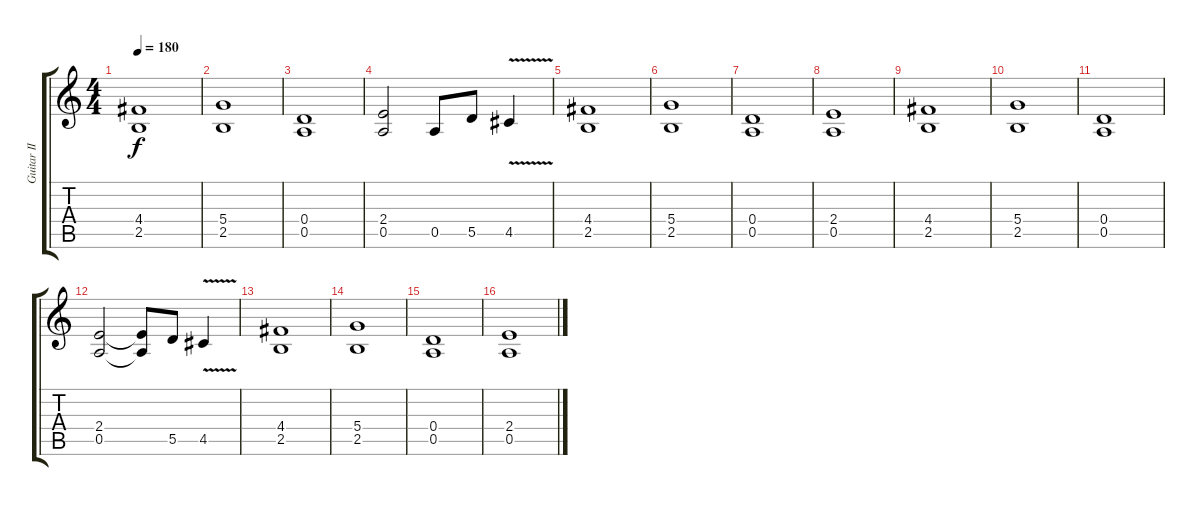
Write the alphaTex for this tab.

\track ("Guitar II" "Guitar II") {instrument overdrivenguitar}
\staff {score tabs}
\tuning (E4 B3 G3 D3 A2 E2) {hide}
\ts (4 4)
\tempo 180
\clef g2
\ks c
(4.4 2.5).1{dy f} |
(5.4 2.5).1 |
(0.4 0.5).1 |
(2.4 0.5).2 0.5.8 5.5.8 4.5{v}.4 |
(4.4 2.5).1 |
(5.4 2.5).1 |
(0.4 0.5).1 |
(2.4 0.5).1 |
(4.4 2.5).1 |
(5.4 2.5).1 |
(0.4 0.5).1 |
(2.4 0.5).2 (2.4{t} 0.5{t}).8 5.5.8 4.5{v}.4 |
(4.4 2.5).1 |
(5.4 2.5).1 |
(0.4 0.5).1 |
(2.4 0.5).1
